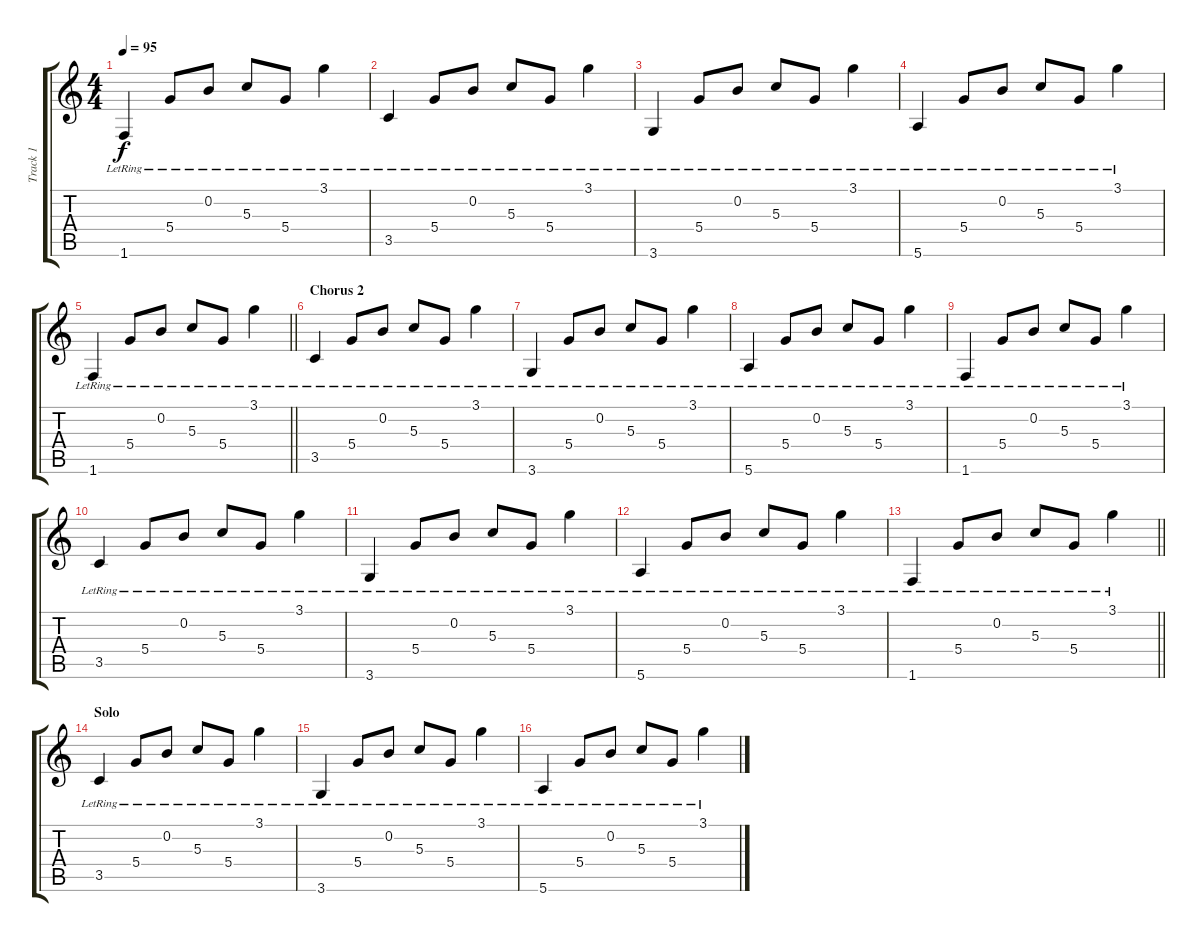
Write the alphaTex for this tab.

\track ("Track 1" "Track 1") {instrument electricguitarclean}
\staff {score tabs}
\tuning (E4 B3 G3 D3 A2 E2) {hide}
\ts (4 4)
\tempo 95
\clef g2
\ks c
1.6{lr}.4{dy f} 5.4{lr}.8 0.2{lr}.8 5.3{lr}.8 5.4{lr}.8 3.1{lr}.4 |
3.5{lr}.4 5.4{lr}.8 0.2{lr}.8 5.3{lr}.8 5.4{lr}.8 3.1{lr}.4 |
3.6{lr}.4 5.4{lr}.8 0.2{lr}.8 5.3{lr}.8 5.4{lr}.8 3.1{lr}.4 |
5.6{lr}.4 5.4{lr}.8 0.2{lr}.8 5.3{lr}.8 5.4{lr}.8 3.1{lr}.4 |
\barLineRight lightlight
1.6{lr}.4 5.4{lr}.8 0.2{lr}.8 5.3{lr}.8 5.4{lr}.8 3.1{lr}.4 |
\section ("" "Chorus 2")
3.5{lr}.4 5.4{lr}.8 0.2{lr}.8 5.3{lr}.8 5.4{lr}.8 3.1{lr}.4 |
3.6{lr}.4 5.4{lr}.8 0.2{lr}.8 5.3{lr}.8 5.4{lr}.8 3.1{lr}.4 |
5.6{lr}.4 5.4{lr}.8 0.2{lr}.8 5.3{lr}.8 5.4{lr}.8 3.1{lr}.4 |
1.6{lr}.4 5.4{lr}.8 0.2{lr}.8 5.3{lr}.8 5.4{lr}.8 3.1{lr}.4 |
3.5{lr}.4 5.4{lr}.8 0.2{lr}.8 5.3{lr}.8 5.4{lr}.8 3.1{lr}.4 |
3.6{lr}.4 5.4{lr}.8 0.2{lr}.8 5.3{lr}.8 5.4{lr}.8 3.1{lr}.4 |
5.6{lr}.4 5.4{lr}.8 0.2{lr}.8 5.3{lr}.8 5.4{lr}.8 3.1{lr}.4 |
\barLineRight lightlight
1.6{lr}.4 5.4{lr}.8 0.2{lr}.8 5.3{lr}.8 5.4{lr}.8 3.1{lr}.4 |
\section ("" "Solo")
3.5{lr}.4 5.4{lr}.8 0.2{lr}.8 5.3{lr}.8 5.4{lr}.8 3.1{lr}.4 |
3.6{lr}.4 5.4{lr}.8 0.2{lr}.8 5.3{lr}.8 5.4{lr}.8 3.1{lr}.4 |
5.6{lr}.4 5.4{lr}.8 0.2{lr}.8 5.3{lr}.8 5.4{lr}.8 3.1{lr}.4
